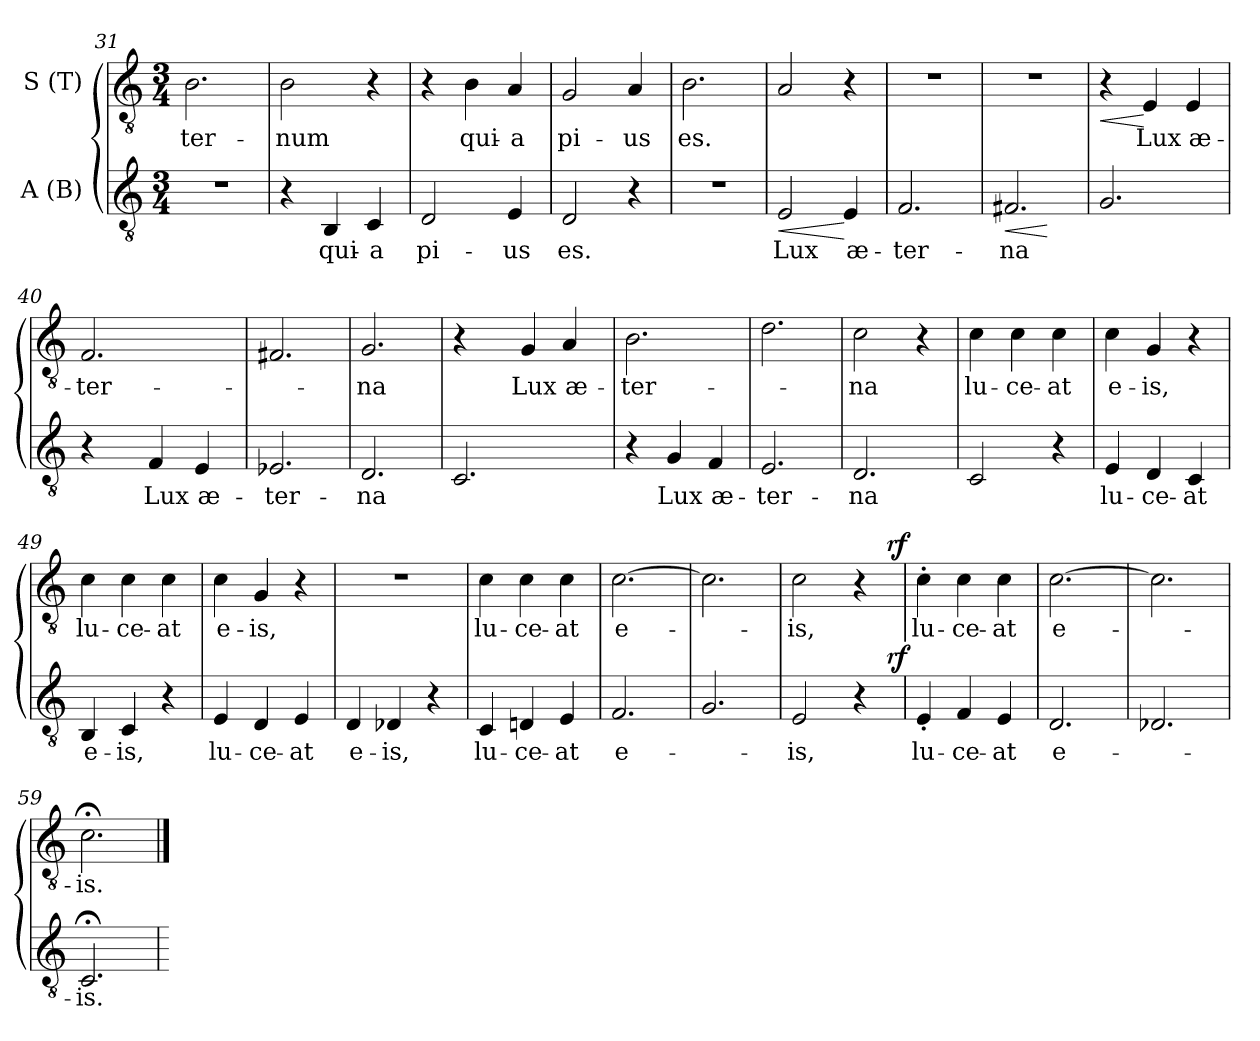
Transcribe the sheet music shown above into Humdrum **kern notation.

**kern	**text	**dynam	**kern	**text	**dynam
*part2	*part2	*part2	*part1	*part1	*part1
*staff2	*staff2	*staff2	*staff1	*staff1	*staff1
*I"A (B)	*	*	*I"S (T)	*	*
*clefGv2	*	*	*clefGv2	*	*
*M3/4	*	*	*M3/4	*	*
=31	=31	=31	=31	=31	=31
!LO:N:vis=1	!	!	!	!LO:LY:b:cj	!
2.r	.	.	2.B\	-ter-	.
=32	=32	=32	=32	=32	=32
!	!	!	!	!LO:LY:b:cj	!
4r	.	.	2B\	-num	.
!	!LO:LY:b:cj	!	!	!	!
4BB/	qui-	.	.	.	.
!	!LO:LY:b:cj	!	!	!	!
4C/	-a	.	4r	.	.
=33	=33	=33	=33	=33	=33
!	!LO:LY:b:cj	!	!	!	!
2D/	pi-	.	4r	.	.
!	!	!	!	!LO:LY:b:cj	!
.	.	.	4B\	qui-	.
!	!LO:LY:b:cj	!	!	!LO:LY:b:cj	!
4E/	-us	.	4A/	-a	.
=34	=34	=34	=34	=34	=34
!	!LO:LY:b:cj	!	!	!LO:LY:b:cj	!
2D/	es.	.	2G/	pi-	.
!	!	!	!	!LO:LY:b:cj	!
4r	.	.	4A/	-us	.
=35	=35	=35	=35	=35	=35
!LO:N:vis=1	!	!	!	!LO:LY:b:cj	!
2.r	.	.	2.B\	es.	.
=36	=36	=36	=36	=36	=36
!	!LO:LY:b:cj	!LO:HP:b	!	!	!
2E/	Lux	<	2A/	.	.
!	!LO:LY:b:cj	!	!	!	!
4E/	æ-	[	4r	.	.
=37	=37	=37	=37	=37	=37
!	!LO:LY:b:cj	!	!LO:N:vis=1	!	!
2.F/	-ter-	.	2.r	.	.
!!LO:LB:g=z
=38	=38	=38	=38	=38	=38
!	!LO:LY:b:cj	!LO:HP:b	!LO:N:vis=1	!	!
2.F#X/	-na	<	2.r	.	.
.	.	[	.	.	.
=39	=39	=39	=39	=39	=39
!	!	!	!	!	!LO:HP:b
2.G/	.	.	4r	.	<
!	!	!	!	!LO:LY:b:cj	!
.	.	.	4E/	Lux	[
!	!	!	!	!LO:LY:b:cj	!
.	.	.	4E/	æ-	.
=40	=40	=40	=40	=40	=40
!	!	!	!	!LO:LY:b:cj	!
*^	*	*	*	*	*
4r	8ryy	.	.	2.F/	-ter-	.
.	16ryy	.	.	.	.	.
.	64ryy	.	.	.	.	.
.	2ryy	.	.	.	.	.
!	!	!LO:LY:b:cj	!	!	!	!
4F/	.	Lux	.	.	.	.
!	!	!LO:LY:b:cj	!	!	!	!
4E/	.	æ-	.	.	.	.
.	32.ryy	.	.	.	.	.
=41	=41	=41	=41	=41	=41	=41
!	!	!LO:LY:b:cj	!	!	!	!
*v	*v	*	*	*	*	*
2.E-X/	-ter-	.	2.F#X/	.	.
=42	=42	=42	=42	=42	=42
!	!LO:LY:b:cj	!	!	!LO:LY:b:cj	!
2.D/	-na	.	2.G/	-na	.
=43	=43	=43	=43	=43	=43
*	*	*	*^	*	*
2.C/	.	.	4r	8ryy	.	.
.	.	.	.	16ryy	.	.
.	.	.	.	64ryy	.	.
.	.	.	.	2ryy	.	.
!	!	!	!	!	!LO:LY:b:cj	!
.	.	.	4G/	.	Lux	.
!	!	!	!	!	!LO:LY:b:cj	!
.	.	.	4A/	.	æ-	.
.	.	.	.	32.ryy	.	.
=44	=44	=44	=44	=44	=44	=44
!	!	!	!	!	!LO:LY:b:cj	!
*	*	*	*v	*v	*	*
4r	.	.	2.B\	-ter-	.
!	!LO:LY:b:cj	!	!	!	!
4G/	Lux	.	.	.	.
!	!LO:LY:b:cj	!	!	!	!
4F/	æ-	.	.	.	.
=45	=45	=45	=45	=45	=45
!	!LO:LY:b:cj	!	!	!	!
2.E/	-ter-	.	2.d\	.	.
=46	=46	=46	=46	=46	=46
!	!LO:LY:b:cj	!	!	!LO:LY:b:cj	!
2.D/	-na	.	2c\	-na	.
.	.	.	4r	.	.
=47	=47	=47	=47	=47	=47
!	!	!	!	!LO:LY:b:cj	!
2C/	.	.	4c\	lu-	.
!	!	!	!	!LO:LY:b:cj	!
.	.	.	4c\	-ce-	.
!	!	!	!	!LO:LY:b:cj	!
4r	.	.	4c\	-at	.
=48	=48	=48	=48	=48	=48
!	!LO:LY:b:cj	!	!	!LO:LY:b:cj	!
4E/	lu-	.	4c\	e-	.
!	!LO:LY:b:cj	!	!	!LO:LY:b:cj	!
4D/	-ce-	.	4G/	-is,	.
!	!LO:LY:b:cj	!	!	!	!
4C/	-at	.	4r	.	.
!!LO:LB:g=z
=49	=49	=49	=49	=49	=49
!	!LO:LY:b:cj	!	!	!LO:LY:b:cj	!
4BB/	e-	.	4c\	lu-	.
!	!LO:LY:b:cj	!	!	!LO:LY:b:cj	!
4C/	-is,	.	4c\	-ce-	.
!	!	!	!	!LO:LY:b:cj	!
4r	.	.	4c\	-at	.
=50	=50	=50	=50	=50	=50
!	!LO:LY:b:cj	!	!	!LO:LY:b:cj	!
4E/	lu-	.	4c\	e-	.
!	!LO:LY:b:cj	!	!	!LO:LY:b:cj	!
4D/	-ce-	.	4G/	-is,	.
!	!LO:LY:b:cj	!	!	!	!
4E/	-at	.	4r	.	.
=51	=51	=51	=51	=51	=51
!	!LO:LY:b:cj	!	!LO:N:vis=1	!	!
4D/	e-	.	2.r	.	.
!	!LO:LY:b:cj	!	!	!	!
4D-X/	-is,	.	.	.	.
4r	.	.	.	.	.
=52	=52	=52	=52	=52	=52
!	!LO:LY:b:cj	!	!	!LO:LY:b:cj	!
4C/	lu-	.	4c\	lu-	.
!	!LO:LY:b:cj	!	!	!LO:LY:b:cj	!
4Dn/	-ce-	.	4c\	-ce-	.
!	!LO:LY:b:cj	!	!	!LO:LY:b:cj	!
4E/	-at	.	4c\	-at	.
=53	=53	=53	=53	=53	=53
!	!LO:LY:b:rj	!	!	!LO:LY:b:rj	!
2.F/	e-	.	[>2.c\	e-	.
=54	=54	=54	=54	=54	=54
2.G/	.	.	2.c\]	.	.
=55	=55	=55	=55	=55	=55
!	!LO:LY:b:cj	!	!	!LO:LY:b:cj	!
*^	*	*	*^	*	*
2E/	2ryy	-is,	.	2c\	2ryy	-is,	.
4r	8.ryy	.	.	4r	8.ryy	.	.
!	!	!	!LO:DY:a	!	!	!	!LO:DY:a
.	16ryy	.	rf	.	16ryy	.	rf
=56	=56	=56	=56	=56	=56	=56	=56
!	!	!LO:LY:b:cj	!	!	!	!LO:LY:b:cj	!
*v	*v	*	*	*	*	*	*
*	*	*	*v	*v	*	*
4E'>/	lu-	.	4c'>\	lu-	.
!	!LO:LY:b:cj	!	!	!LO:LY:b:cj	!
4F/	-ce-	.	4c\	-ce-	.
!	!LO:LY:b:cj	!	!	!LO:LY:b:cj	!
4E/	-at	.	4c\	-at	.
=57	=57	=57	=57	=57	=57
!	!LO:LY:b:rj	!	!	!LO:LY:b:rj	!
2.D/	e-	.	[>2.c\	e-	.
=58	=58	=58	=58	=58	=58
2.D-X/	.	.	2.c\]	.	.
=59	=59	=59	=59	=59	=59
!	!LO:LY:b:cj	!	!	!LO:LY:b:cj	!
2.C;</	-is.	.	2.c;<\	-is.	.
=	==	==	==	==	==
*-	*-	*-	*-	*-	*-
